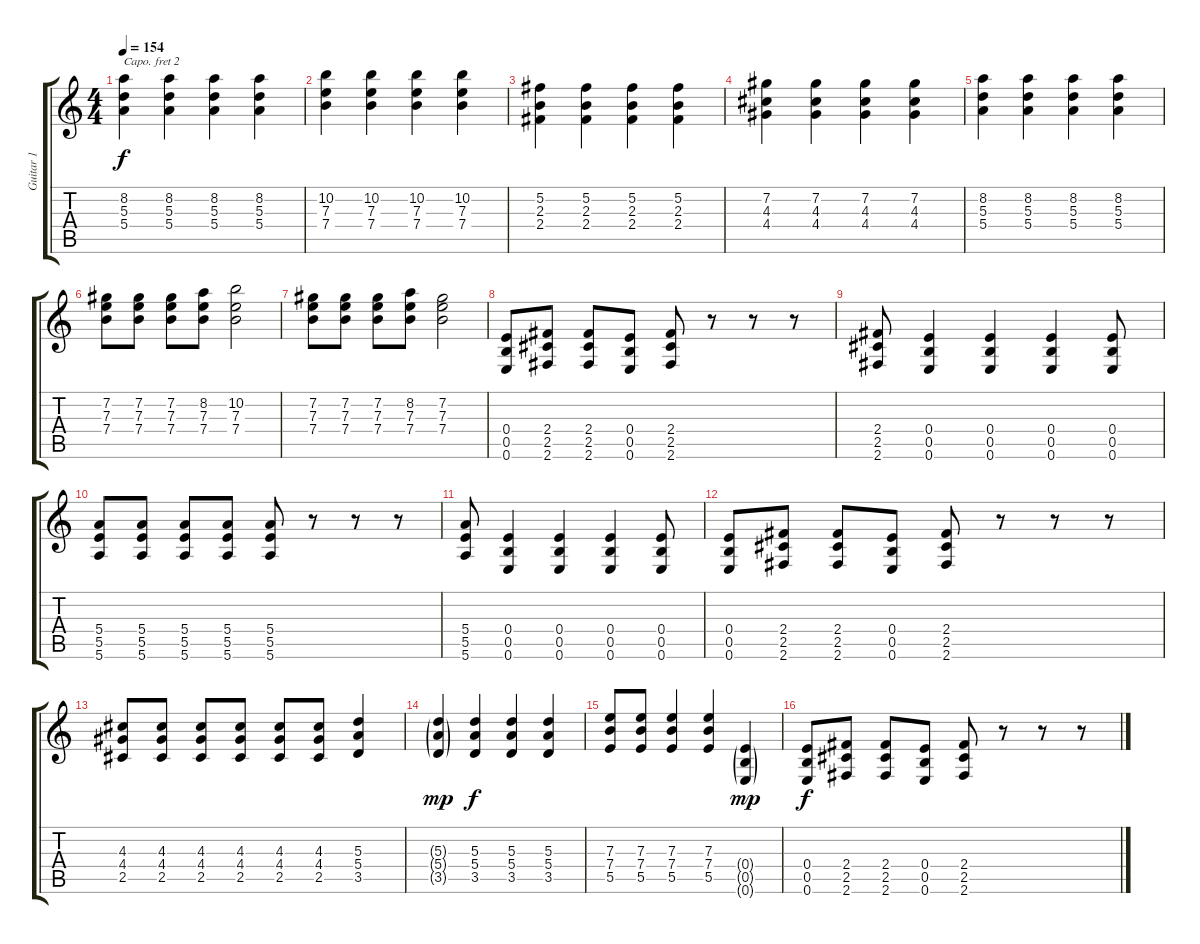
\track ("Guitar 1" "Guitar 1") {instrument electricguitarclean}
\staff {score tabs}
\capo 2
\tuning (E4 B3 G3 D3 A2 D2) {hide}
\ts (4 4)
\tempo 154
\clef g2
\ks c
(8.2 5.3 5.4).4{dy f} (8.2 5.3 5.4).4 (8.2 5.3 5.4).4 (8.2 5.3 5.4).4 |
(10.2 7.3 7.4).4 (10.2 7.3 7.4).4 (10.2 7.3 7.4).4 (10.2 7.3 7.4).4 |
(5.2 2.3 2.4).4 (5.2 2.3 2.4).4 (5.2 2.3 2.4).4 (5.2 2.3 2.4).4 |
(7.2 4.3 4.4).4 (7.2 4.3 4.4).4 (7.2 4.3 4.4).4 (7.2 4.3 4.4).4 |
(8.2 5.3 5.4).4 (8.2 5.3 5.4).4 (8.2 5.3 5.4).4 (8.2 5.3 5.4).4 |
(7.2 7.3 7.4).8 (7.2 7.3 7.4).8 (7.2 7.3 7.4).8 (8.2 7.3 7.4).8 (10.2 7.3 7.4).2 |
(7.2 7.3 7.4).8 (7.2 7.3 7.4).8 (7.2 7.3 7.4).8 (8.2 7.3 7.4).8 (7.2 7.3 7.4).2 |
(0.4 0.5 0.6).8 (2.4 2.5 2.6).8 (2.4 2.5 2.6).8 (0.4 0.5 0.6).8 (2.4 2.5 2.6).8 r.8 r.8 r.8 |
(2.4 2.5 2.6).8 (0.4 0.5 0.6).4 (0.4 0.5 0.6).4 (0.4 0.5 0.6).4 (0.4 0.5 0.6).8 |
(5.4 5.5 5.6).8 (5.4 5.5 5.6).8 (5.4 5.5 5.6).8 (5.4 5.5 5.6).8 (5.4 5.5 5.6).8 r.8 r.8 r.8 |
(5.4 5.5 5.6).8 (0.4 0.5 0.6).4 (0.4 0.5 0.6).4 (0.4 0.5 0.6).4 (0.4 0.5 0.6).8 |
(0.4 0.5 0.6).8 (2.4 2.5 2.6).8 (2.4 2.5 2.6).8 (0.4 0.5 0.6).8 (2.4 2.5 2.6).8 r.8 r.8 r.8 |
(4.3 4.4 2.5).8 (4.3 4.4 2.5).8 (4.3 4.4 2.5).8 (4.3 4.4 2.5).8 (4.3 4.4 2.5).8 (4.3 4.4 2.5).8 (5.3 5.4 3.5).4 |
(5.3{g} 5.4{g} 3.5{g}).4{dy mp} (5.3 5.4 3.5).4{dy f} (5.3 5.4 3.5).4 (5.3 5.4 3.5).4 |
(7.3 7.4 5.5).8 (7.3 7.4 5.5).8 (7.3 7.4 5.5).4 (7.3 7.4 5.5).4 (0.4{g} 0.5{g} 0.6{g}).4{dy mp} |
(0.4 0.5 0.6).8{dy f} (2.4 2.5 2.6).8 (2.4 2.5 2.6).8 (0.4 0.5 0.6).8 (2.4 2.5 2.6).8 r.8 r.8 r.8
